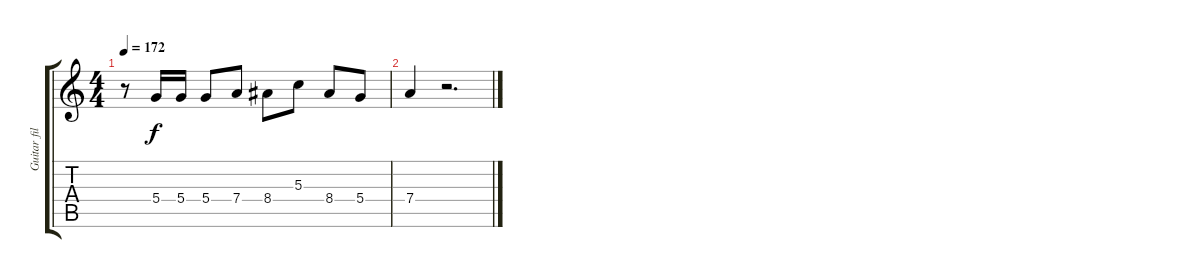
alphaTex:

\track ("Guitar fills" "Guitar fil") {instrument acousticguitarsteel}
\staff {score tabs}
\tuning (E4 B3 G3 D3 A2 E2) {hide}
\ts (4 4)
\tempo 172
\clef g2
\ks c
r.8{dy f} 5.4.16 5.4.16 5.4.8 7.4.8 8.4.8 5.3.8 8.4.8 5.4.8 |
7.4.4 r.2{d}
